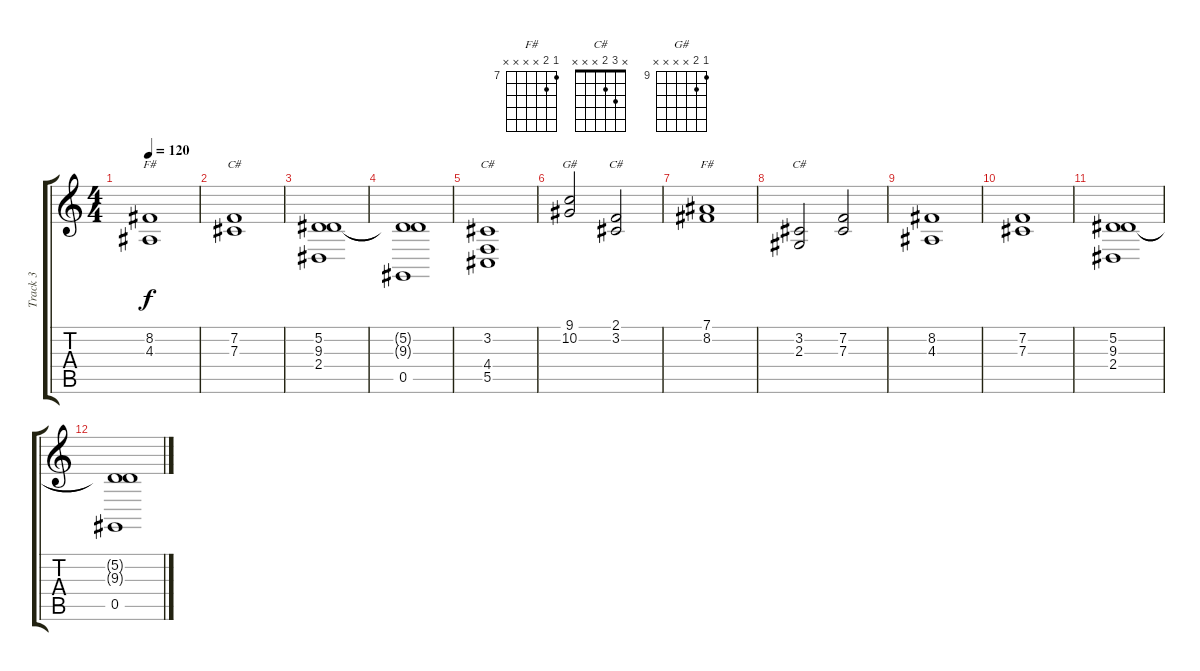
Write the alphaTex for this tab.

\track ("Track 3" "Track 3") {instrument stringensemble1}
\staff {score tabs}
\tuning (Eb4 Bb3 Gb3 Db3 Ab2 Eb2) {hide}
\chord ("F#" x 8 4 x x x) {firstfret 4}
\chord ("C#" x 7 7 x x x) {firstfret 7 barre 7}
\chord ("C#" x 3 x 4 5 x)
\chord ("G#" 9 10 x x x x) {firstfret 9}
\chord ("C#" 2 3 x x x x)
\chord ("F#" 7 8 x x x x) {firstfret 7}
\chord ("C#" x 3 2 x x x)
\ts (4 4)
\tempo 120
\clef g2
\ks c
(8.2 4.3).1{ch "F#" dy f} |
(7.2 7.3).1{ch "C#"} |
(5.2 9.3 2.4).1 |
(5.2{t} 9.3{t} 0.5).1 |
(3.2 4.4 5.5).1{ch "C#"} |
(9.1 10.2).2{ch "G#"} (2.1 3.2).2{ch "C#"} |
(7.1 8.2).1{ch "F#"} |
(3.2 2.3).2{ch "C#"} (7.2 7.3).2 |
(8.2 4.3).1 |
(7.2 7.3).1 |
(5.2 9.3 2.4).1 |
(5.2{t} 9.3{t} 0.5).1
